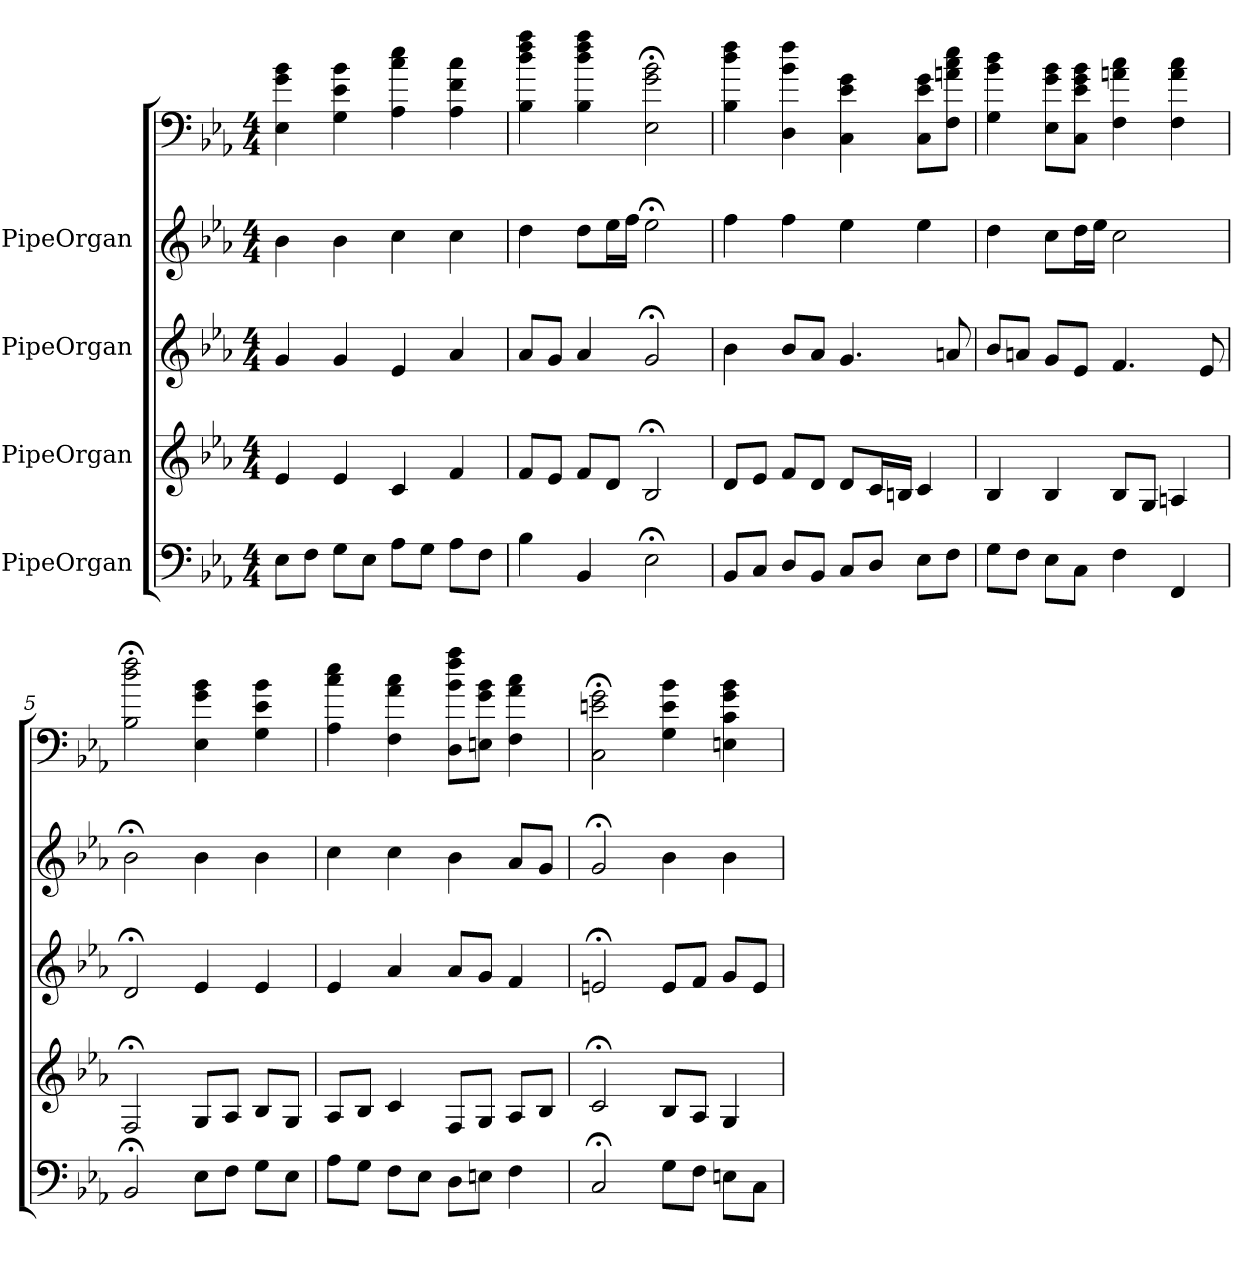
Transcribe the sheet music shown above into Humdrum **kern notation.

**kern	**kern	**kern	**kern	**kern
*part5	*part4	*part3	*part2	*part1
*staff5	*staff4	*staff3	*staff2	*staff1
*I"PipeOrgan	*I"PipeOrgan	*I"PipeOrgan	*I"PipeOrgan	*
*k[b-e-a-]	*k[b-e-a-]	*k[b-e-a-]	*k[b-e-a-]	*k[b-e-a-]
*E-:	*E-:	*E-:	*E-:	*E-:
*M4/4	*M4/4	*M4/4	*M4/4	*M4/4
*MM60	*MM60	*MM60	*MM60	*MM60
=1	=1	=1	=1	=1
8E-L	4e-	4g	4b-	4E- 4g 4b-
8FJ	.	.	.	.
8GL	4e-	4g	4b-	4G 4e- 4b-
8E-J	.	.	.	.
8A-L	4c	4e-	4cc	4A- 4cc 4ee-
8GJ	.	.	.	.
8A-L	4f	4a-	4cc	4A- 4f 4cc
8FJ	.	.	.	.
=2	=2	=2	=2	=2
4B-	8fL	8a-L	4dd	4B- 4dd 4ff 4aa-
.	8e-J	8gJ	.	.
4BB-	8fL	4a-	8ddL	4B- 4dd 4ff 4aa-
.	8dJ	.	16ee-L	.
.	.	.	16ffJJ	.
2E-;<	2B-;<	2g;<	2ee-;<	2E-;< 2g;< 2b-;<
=3	=3	=3	=3	=3
8BB-L	8dL	4b-	4ff	4B- 4dd 4ff
8CJ	8e-J	.	.	.
8DL	8fL	8b-L	4ff	4D 4b- 4ff
8BB-J	8dJ	8a-J	.	.
8CL	8dL	4.g	4ee-	4C 4e- 4g
8DJ	16cL	.	.	.
.	16BnJJ	.	.	.
8E-L	4c	.	4ee-	8C 8e- 8gL
8FJ	.	8an	.	8F 8an 8cc 8ee-J
=4	=4	=4	=4	=4
8GL	4B-	8b-L	4dd	4G 4b- 4dd
8FJ	.	8anJ	.	.
8E-L	4B-	8gL	8ccL	8E- 8g 8b-L
8CJ	.	8e-J	16ddL	8C 8e- 8g 8b-J
.	.	.	16ee-JJ	.
4F	8B-L	4.f	2cc	4F 4an 4cc
.	8GJ	.	.	.
4FF	4An	.	.	4F 4a 4cc
.	.	8e-	.	.
=5	=5	=5	=5	=5
2BB-;<	2F;<	2d;<	2b-;<	2B-;< 2dd;< 2ff;<
8E-L	8GL	4e-	4b-	4E- 4g 4b-
8FJ	8A-J	.	.	.
8GL	8B-L	4e-	4b-	4G 4e- 4b-
8E-J	8GJ	.	.	.
=6	=6	=6	=6	=6
8A-L	8A-L	4e-	4cc	4A- 4cc 4ee-
8GJ	8B-J	.	.	.
8FL	4c	4a-	4cc	4F 4a- 4cc
8E-J	.	.	.	.
8DL	8FL	8a-L	4b-	8D 8b- 8ff 8aa-L
8EnJ	8GJ	8gJ	.	8En 8g 8b-J
4F	8A-L	4f	8a-L	4F 4a- 4cc
.	8B-J	.	8gJ	.
=7	=7	=7	=7	=7
2C;<	2c;<	2en;<	2g;<	2C;< 2en;< 2g;<
8GL	8B-L	8eL	4b-	4G 4e 4b-
8FJ	8A-J	8fJ	.	.
8EnL	4G	8gL	4b-	4En 4c 4g 4b-
8CJ	.	8eJ	.	.
=	=	=	=	=
*-	*-	*-	*-	*-
